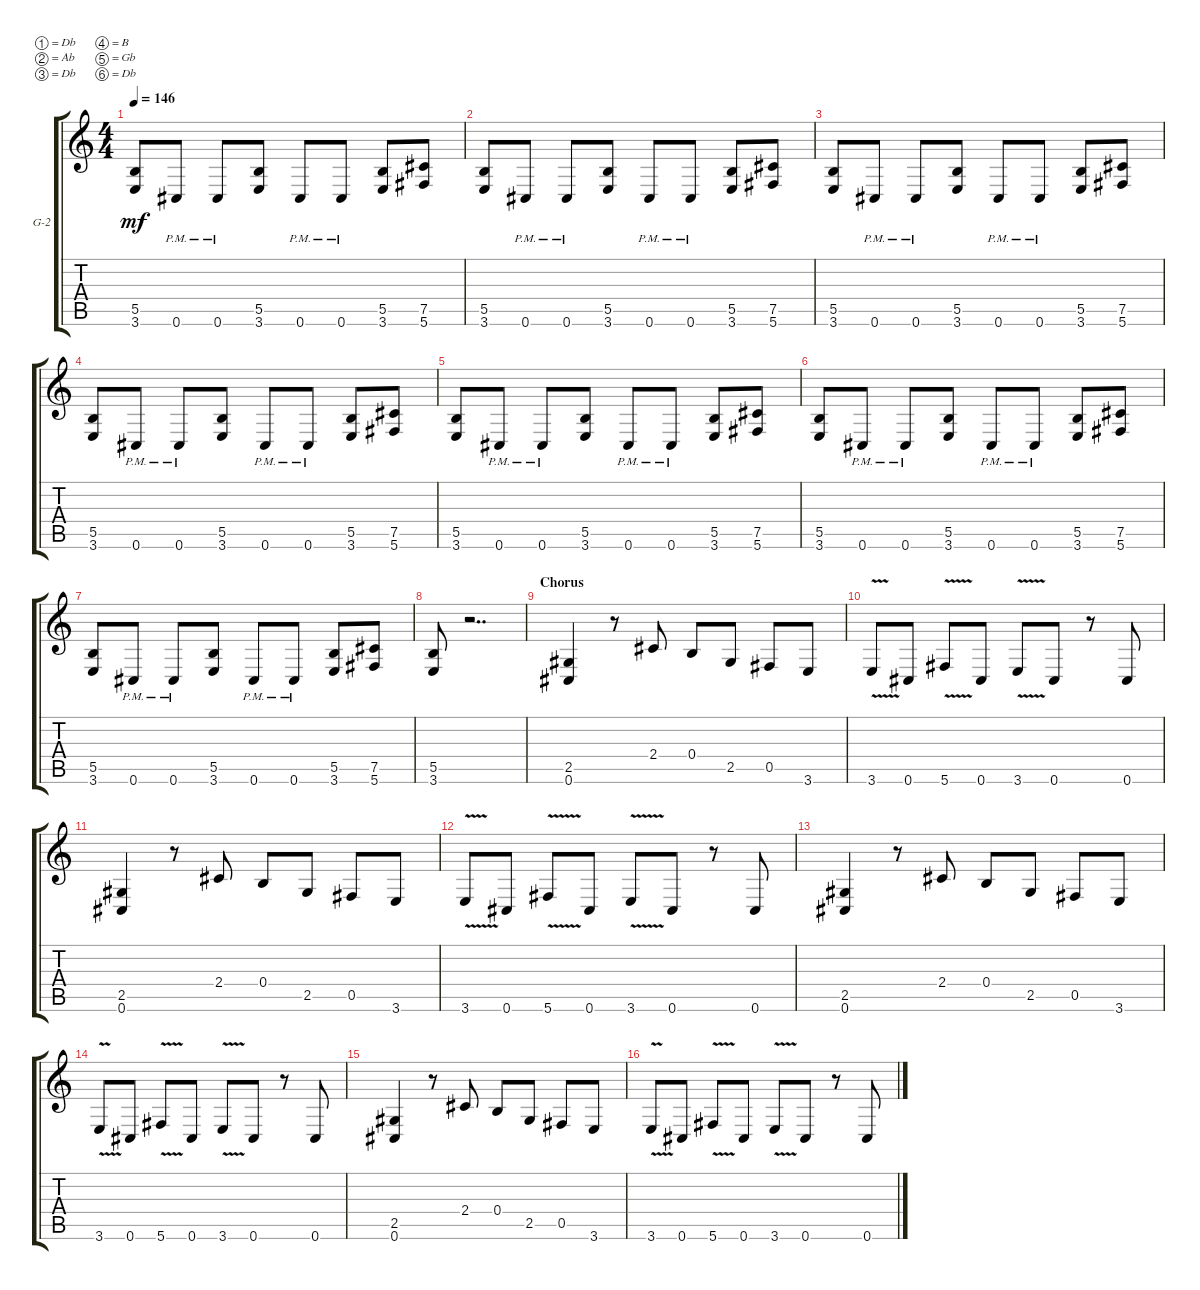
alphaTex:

\defaultSystemsLayout 4
\bracketExtendMode groupsimilarinstruments
\firstSystemTrackNameOrientation horizontal
\otherSystemsTrackNameOrientation horizontal
\track ("Guitar 2" "G-2") {instrument distortionguitar}
\staff {score tabs}
\tuning (Db4 Ab3 Db3 B2 Gb2 Db2)
\ts (4 4)
\tempo 146
\clef g2
\ks c
(3.6 5.5).8{dy mf} 0.6{pm}.8 0.6{pm}.8 (3.6 5.5).8 0.6{pm}.8 0.6{pm}.8 (3.6 5.5).8 (5.6 7.5).8 |
(3.6 5.5).8 0.6{pm}.8 0.6{pm}.8 (3.6 5.5).8 0.6{pm}.8 0.6{pm}.8 (3.6 5.5).8 (5.6 7.5).8 |
(3.6 5.5).8 0.6{pm}.8 0.6{pm}.8 (3.6 5.5).8 0.6{pm}.8 0.6{pm}.8 (3.6 5.5).8 (5.6 7.5).8 |
(3.6 5.5).8 0.6{pm}.8 0.6{pm}.8 (3.6 5.5).8 0.6{pm}.8 0.6{pm}.8 (3.6 5.5).8 (5.6 7.5).8 |
(3.6 5.5).8 0.6{pm}.8 0.6{pm}.8 (3.6 5.5).8 0.6{pm}.8 0.6{pm}.8 (3.6 5.5).8 (5.6 7.5).8 |
(3.6 5.5).8 0.6{pm}.8 0.6{pm}.8 (3.6 5.5).8 0.6{pm}.8 0.6{pm}.8 (3.6 5.5).8 (5.6 7.5).8 |
(3.6 5.5).8 0.6{pm}.8 0.6{pm}.8 (3.6 5.5).8 0.6{pm}.8 0.6{pm}.8 (3.6 5.5).8 (5.6 7.5).8 |
(3.6 5.5).8 r.2{dd} |
\section ("" "Chorus")
(0.6 2.5).4 r.8 2.4.8 0.4.8 2.5.8 0.5.8 3.6.8 |
3.6{v}.8 0.6.8 5.6{v}.8 0.6.8 3.6{v}.8 0.6.8 r.8 0.6.8 |
(0.6 2.5).4 r.8 2.4.8 0.4.8 2.5.8 0.5.8 3.6.8 |
3.6{v}.8 0.6.8 5.6{v}.8 0.6.8 3.6{v}.8 0.6.8 r.8 0.6.8 |
(0.6 2.5).4 r.8 2.4.8 0.4.8 2.5.8 0.5.8 3.6.8 |
3.6{v}.8 0.6.8 5.6{v}.8 0.6.8 3.6{v}.8 0.6.8 r.8 0.6.8 |
(0.6 2.5).4 r.8 2.4.8 0.4.8 2.5.8 0.5.8 3.6.8 |
3.6{v}.8 0.6.8 5.6{v}.8 0.6.8 3.6{v}.8 0.6.8 r.8 0.6.8
